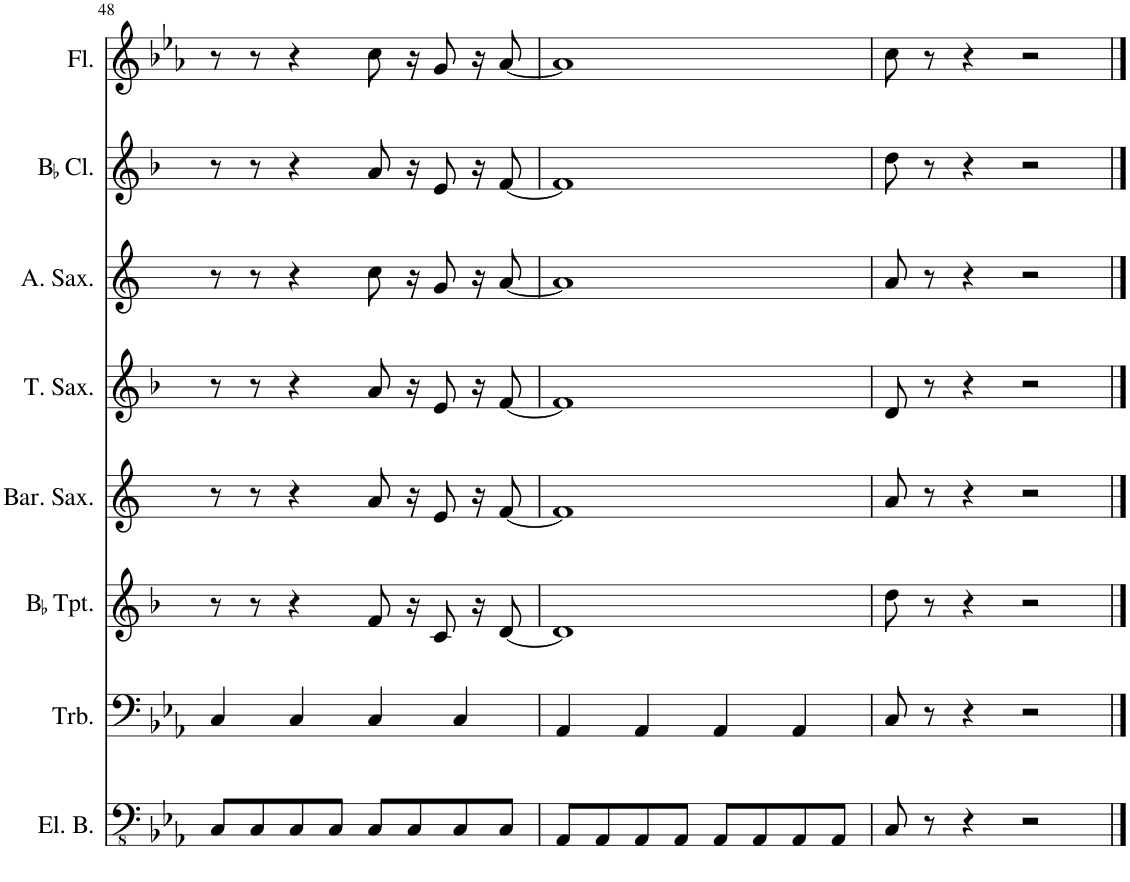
**kern	**kern	**kern	**kern	**kern	**kern	**kern	**kern
*part8	*part7	*part6	*part5	*part4	*part3	*part2	*part1
*staff8	*staff7	*staff6	*staff5	*staff4	*staff3	*staff2	*staff1
*I"Electric Bass	*I"Trombone	*I"BaccidentalFlat Trumpet	*I"Baritone Saxophone	*I"Tenor Saxophone	*I"Alto Saxophone	*I"BaccidentalFlat Clarinet	*I"Flute
*I'El. B.	*I'Trb.	*I'BaccidentalFlat Tpt.	*I'Bar. Sax.	*I'T. Sax.	*I'A. Sax.	*I'BaccidentalFlat Cl.	*I'Fl.
!!LO:PB:g=z
*clefFv4	*clefF4	*clefG2	*clefG2	*clefG2	*clefG2	*clefG2	*clefG2
*	*	*Trd1c2	*Trd12c21	*Trd8c14	*Trd5c9	*Trd1c2	*
*k[b-e-a-]	*k[b-e-a-]	*k[b-]	*k[]	*k[b-]	*k[]	*k[b-]	*k[b-e-a-]
*M4/4	*M4/4	*M4/4	*M4/4	*M4/4	*M4/4	*M4/4	*M4/4
=48	=48	=48	=48	=48	=48	=48	=48
8CC/L	4C/	8r	8r	8r	8r	8r	8r
8CC/	.	8r	8r	8r	8r	8r	8r
8CC/	4C/	4r	4r	4r	4r	4r	4r
8CC/J	.	.	.	.	.	.	.
8CC/L	4C/	8f/	8a/	8a/	8cc\	8a/	8cc\
8CC/	.	16r	16r	16r	16r	16r	16r
.	.	8c/	8e/	8e/	8g/	8e/	8g/
8CC/	4C/	.	.	.	.	.	.
.	.	16r	16r	16r	16r	16r	16r
8CC/J	.	[8d/	[8f/	[8f/	[8a/	[8f/	[8a-/
=49	=49	=49	=49	=49	=49	=49	=49
8AAA-/L	4AA-/	1d]	1f]	1f]	1a]	1f]	1a-]
8AAA-/	.	.	.	.	.	.	.
8AAA-/	4AA-/	.	.	.	.	.	.
8AAA-/J	.	.	.	.	.	.	.
8AAA-/L	4AA-/	.	.	.	.	.	.
8AAA-/	.	.	.	.	.	.	.
8AAA-/	4AA-/	.	.	.	.	.	.
8AAA-/J	.	.	.	.	.	.	.
=50	=50	=50	=50	=50	=50	=50	=50
8CC/	8C/	8dd\	8a/	8d/	8a/	8dd\	8cc\
8r	8r	8r	8r	8r	8r	8r	8r
4r	4r	4r	4r	4r	4r	4r	4r
2r	2r	2r	2r	2r	2r	2r	2r
==	==	==	==	==	==	==	==
*-	*-	*-	*-	*-	*-	*-	*-
